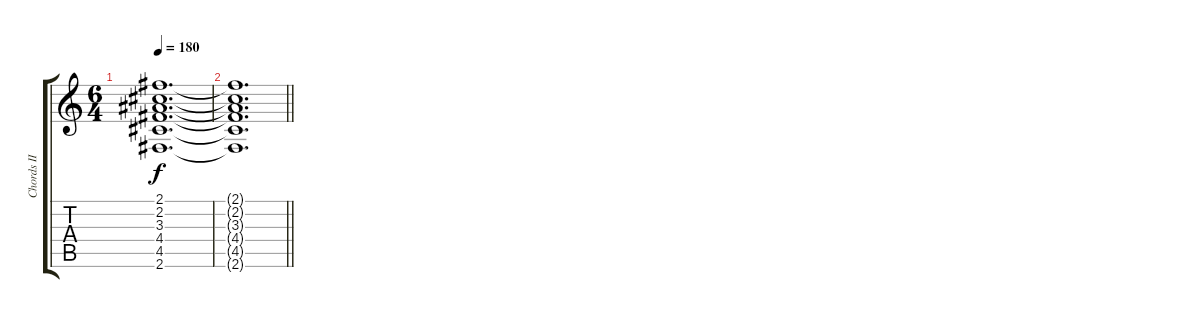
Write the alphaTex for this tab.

\track ("Chords II" "Chords II") {instrument acousticguitarsteel}
\staff {score tabs}
\tuning (E4 B3 G3 D3 A2 E2) {hide}
\ts (6 4)
\tempo 180
\clef g2
\ks c
(2.1 2.2 3.3 4.4 4.5 2.6).1{d dy f balance 16} |
\barLineRight lightlight
(2.1{t} 2.2{t} 3.3{t} 4.4{t} 4.5{t} 2.6{t}).1{d}
